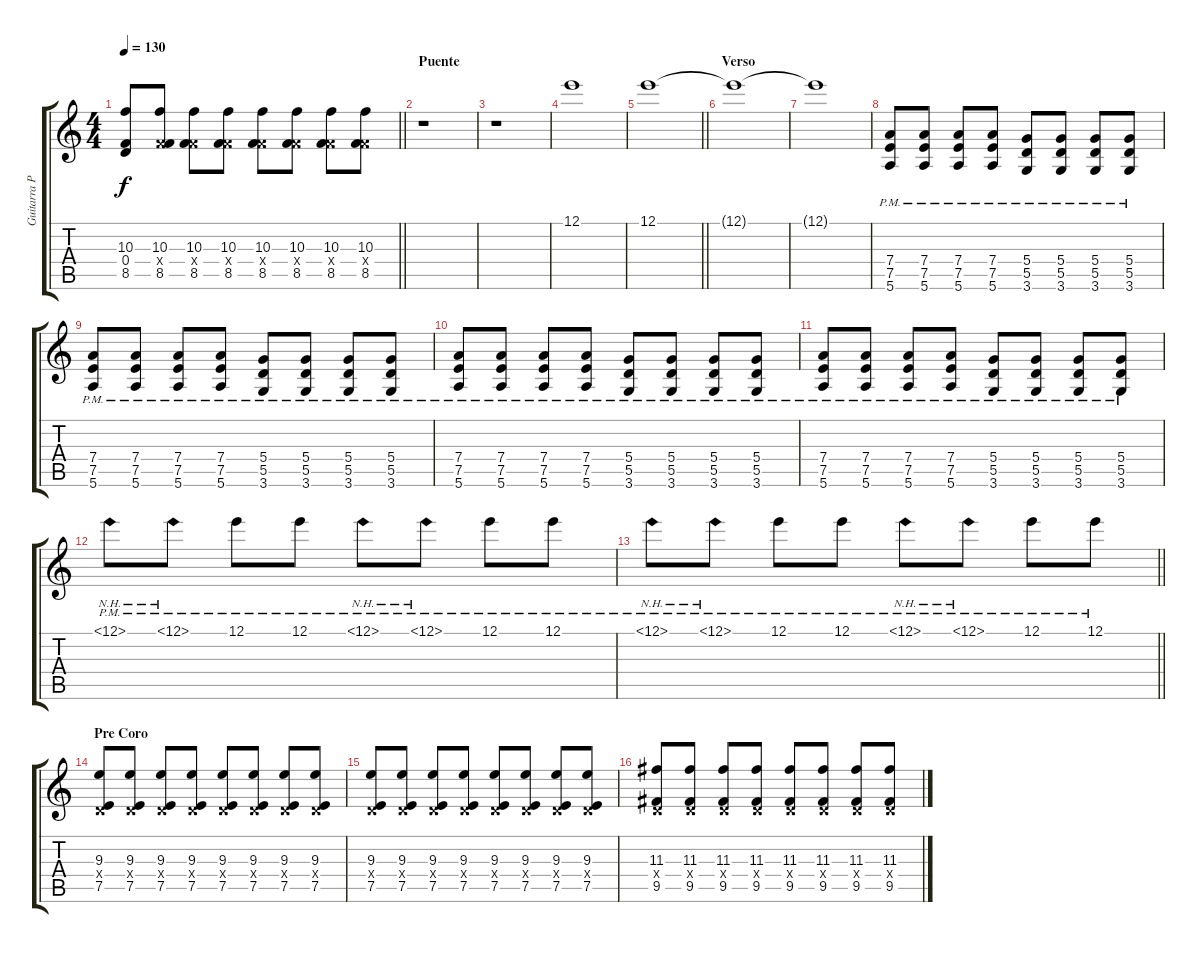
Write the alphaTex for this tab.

\track ("Guitarra Principal " "Guitarra P") {instrument distortionguitar}
\staff {score tabs}
\tuning (E4 B3 G3 D3 A2 E2) {hide}
\ts (4 4)
\tempo 130
\clef g2
\barLineRight lightlight
\ks c
(10.3{t} 0.4{t} 8.5{t}).8{dy f} (10.3 3.4{x} 8.5).8 (10.3 3.4{x} 8.5).8 (10.3 3.4{x} 8.5).8 (10.3 3.4{x} 8.5).8 (10.3 3.4{x} 8.5).8 (10.3 3.4{x} 8.5).8 (10.3 3.4{x} 8.5).8 |
\section ("" "Puente")
r.1 |
r.1{volume 0} |
12.1.1{volume 14} |
\barLineRight lightlight
12.1.1 |
\section ("" "Verso")
12.1{t}.1 |
12.1{t}.1 |
(7.4{pm} 7.5{pm} 5.6{pm}).8{instrument overdrivenguitar} (7.4{pm} 7.5{pm} 5.6{pm}).8 (7.4{pm} 7.5{pm} 5.6{pm}).8 (7.4{pm} 7.5{pm} 5.6{pm}).8 (5.4{pm} 5.5{pm} 3.6{pm}).8 (5.4{pm} 5.5{pm} 3.6{pm}).8 (5.4{pm} 5.5{pm} 3.6{pm}).8 (5.4{pm} 5.5{pm} 3.6{pm}).8 |
(7.4{pm} 7.5{pm} 5.6{pm}).8 (7.4{pm} 7.5{pm} 5.6{pm}).8 (7.4{pm} 7.5{pm} 5.6{pm}).8 (7.4{pm} 7.5{pm} 5.6{pm}).8 (5.4{pm} 5.5{pm} 3.6{pm}).8 (5.4{pm} 5.5{pm} 3.6{pm}).8 (5.4{pm} 5.5{pm} 3.6{pm}).8 (5.4{pm} 5.5{pm} 3.6{pm}).8 |
(7.4{pm} 7.5{pm} 5.6{pm}).8 (7.4{pm} 7.5{pm} 5.6{pm}).8 (7.4{pm} 7.5{pm} 5.6{pm}).8 (7.4{pm} 7.5{pm} 5.6{pm}).8 (5.4{pm} 5.5{pm} 3.6{pm}).8 (5.4{pm} 5.5{pm} 3.6{pm}).8 (5.4{pm} 5.5{pm} 3.6{pm}).8 (5.4{pm} 5.5{pm} 3.6{pm}).8 |
(7.4{pm} 7.5{pm} 5.6{pm}).8 (7.4{pm} 7.5{pm} 5.6{pm}).8 (7.4{pm} 7.5{pm} 5.6{pm}).8 (7.4{pm} 7.5{pm} 5.6{pm}).8 (5.4{pm} 5.5{pm} 3.6{pm}).8 (5.4{pm} 5.5{pm} 3.6{pm}).8 (5.4{pm} 5.5{pm} 3.6{pm}).8 (5.4{pm} 5.5{pm} 3.6{pm}).8 |
12.1{nh pm}.8{volume 0} 12.1{nh pm}.8{volume 16} 12.1{pm}.8 12.1{pm}.8 12.1{nh pm}.8 12.1{nh pm}.8 12.1{pm}.8 12.1{pm}.8 |
\barLineRight lightlight
12.1{nh pm}.8 12.1{nh pm}.8 12.1{pm}.8 12.1{pm}.8 12.1{nh pm}.8 12.1{nh pm}.8 12.1{pm}.8 12.1{pm}.8 |
\section ("" "Pre Coro")
(9.3 0.4{x} 7.5).8{volume 14 instrument distortionguitar} (9.3 0.4{x} 7.5).8 (9.3 0.4{x} 7.5).8 (9.3 0.4{x} 7.5).8 (9.3 0.4{x} 7.5).8 (9.3 0.4{x} 7.5).8 (9.3 0.4{x} 7.5).8 (9.3 0.4{x} 7.5).8 |
(9.3 0.4{x} 7.5).8 (9.3 0.4{x} 7.5).8 (9.3 0.4{x} 7.5).8 (9.3 0.4{x} 7.5).8 (9.3 0.4{x} 7.5).8 (9.3 0.4{x} 7.5).8 (9.3 0.4{x} 7.5).8 (9.3 0.4{x} 7.5).8 |
(11.3 0.4{x} 9.5).8 (11.3 0.4{x} 9.5).8 (11.3 0.4{x} 9.5).8 (11.3 0.4{x} 9.5).8 (11.3 0.4{x} 9.5).8 (11.3 0.4{x} 9.5).8 (11.3 0.4{x} 9.5).8 (11.3 0.4{x} 9.5).8
